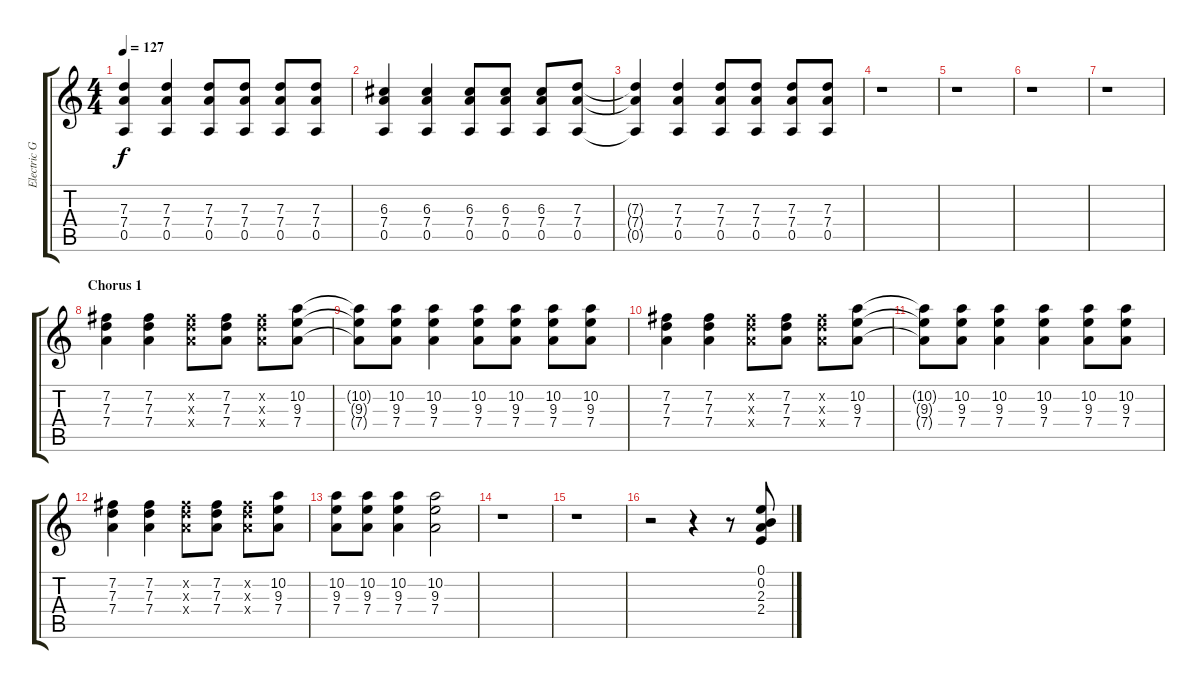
\track ("Electric Guitar 3 (Right)" "Electric G") {instrument electricguitarclean}
\staff {score tabs}
\tuning (E4 B3 G3 D3 A2 E2) {hide}
\ts (4 4)
\tempo 127
\clef g2
\ks c
(7.3{t} 7.4{t} 0.5{t}).4{dy f} (7.3 7.4 0.5).4 (7.3 7.4 0.5).8 (7.3 7.4 0.5).8 (7.3 7.4 0.5).8 (7.3 7.4 0.5).8 |
(6.3 7.4 0.5).4 (6.3 7.4 0.5).4 (6.3 7.4 0.5).8 (6.3 7.4 0.5).8 (6.3 7.4 0.5).8 (7.3 7.4 0.5).8 |
(7.3{t} 7.4{t} 0.5{t}).4 (7.3 7.4 0.5).4 (7.3 7.4 0.5).8 (7.3 7.4 0.5).8 (7.3 7.4 0.5).8 (7.3 7.4 0.5).8 |
r.1 |
r.1 |
r.1 |
r.1 |
\section ("" "Chorus 1")
(7.2 7.3 7.4).4 (7.2 7.3 7.4).4 (7.2{x} 7.3{x} 7.4{x}).8 (7.2 7.3 7.4).8 (7.2{x} 7.3{x} 7.4{x}).8 (10.2 9.3 7.4).8 |
(10.2{t} 9.3{t} 7.4{t}).8 (10.2 9.3 7.4).8 (10.2 9.3 7.4).4 (10.2 9.3 7.4).8 (10.2 9.3 7.4).8 (10.2 9.3 7.4).8 (10.2 9.3 7.4).8 |
(7.2 7.3 7.4).4 (7.2 7.3 7.4).4 (7.2{x} 7.3{x} 7.4{x}).8 (7.2 7.3 7.4).8 (7.2{x} 7.3{x} 7.4{x}).8 (10.2 9.3 7.4).8 |
(10.2{t} 9.3{t} 7.4{t}).8 (10.2 9.3 7.4).8 (10.2 9.3 7.4).4 (10.2 9.3 7.4).4 (10.2 9.3 7.4).8 (10.2 9.3 7.4).8 |
(7.2 7.3 7.4).4 (7.2 7.3 7.4).4 (7.2{x} 7.3{x} 7.4{x}).8 (7.2 7.3 7.4).8 (7.2{x} 7.3{x} 7.4{x}).8 (10.2 9.3 7.4).8 |
(10.2 9.3 7.4).8 (10.2 9.3 7.4).8 (10.2 9.3 7.4).4 (10.2 9.3 7.4).2 |
r.1 |
r.1 |
r.2 r.4 r.8 (0.1 0.2 2.3 2.4).8
